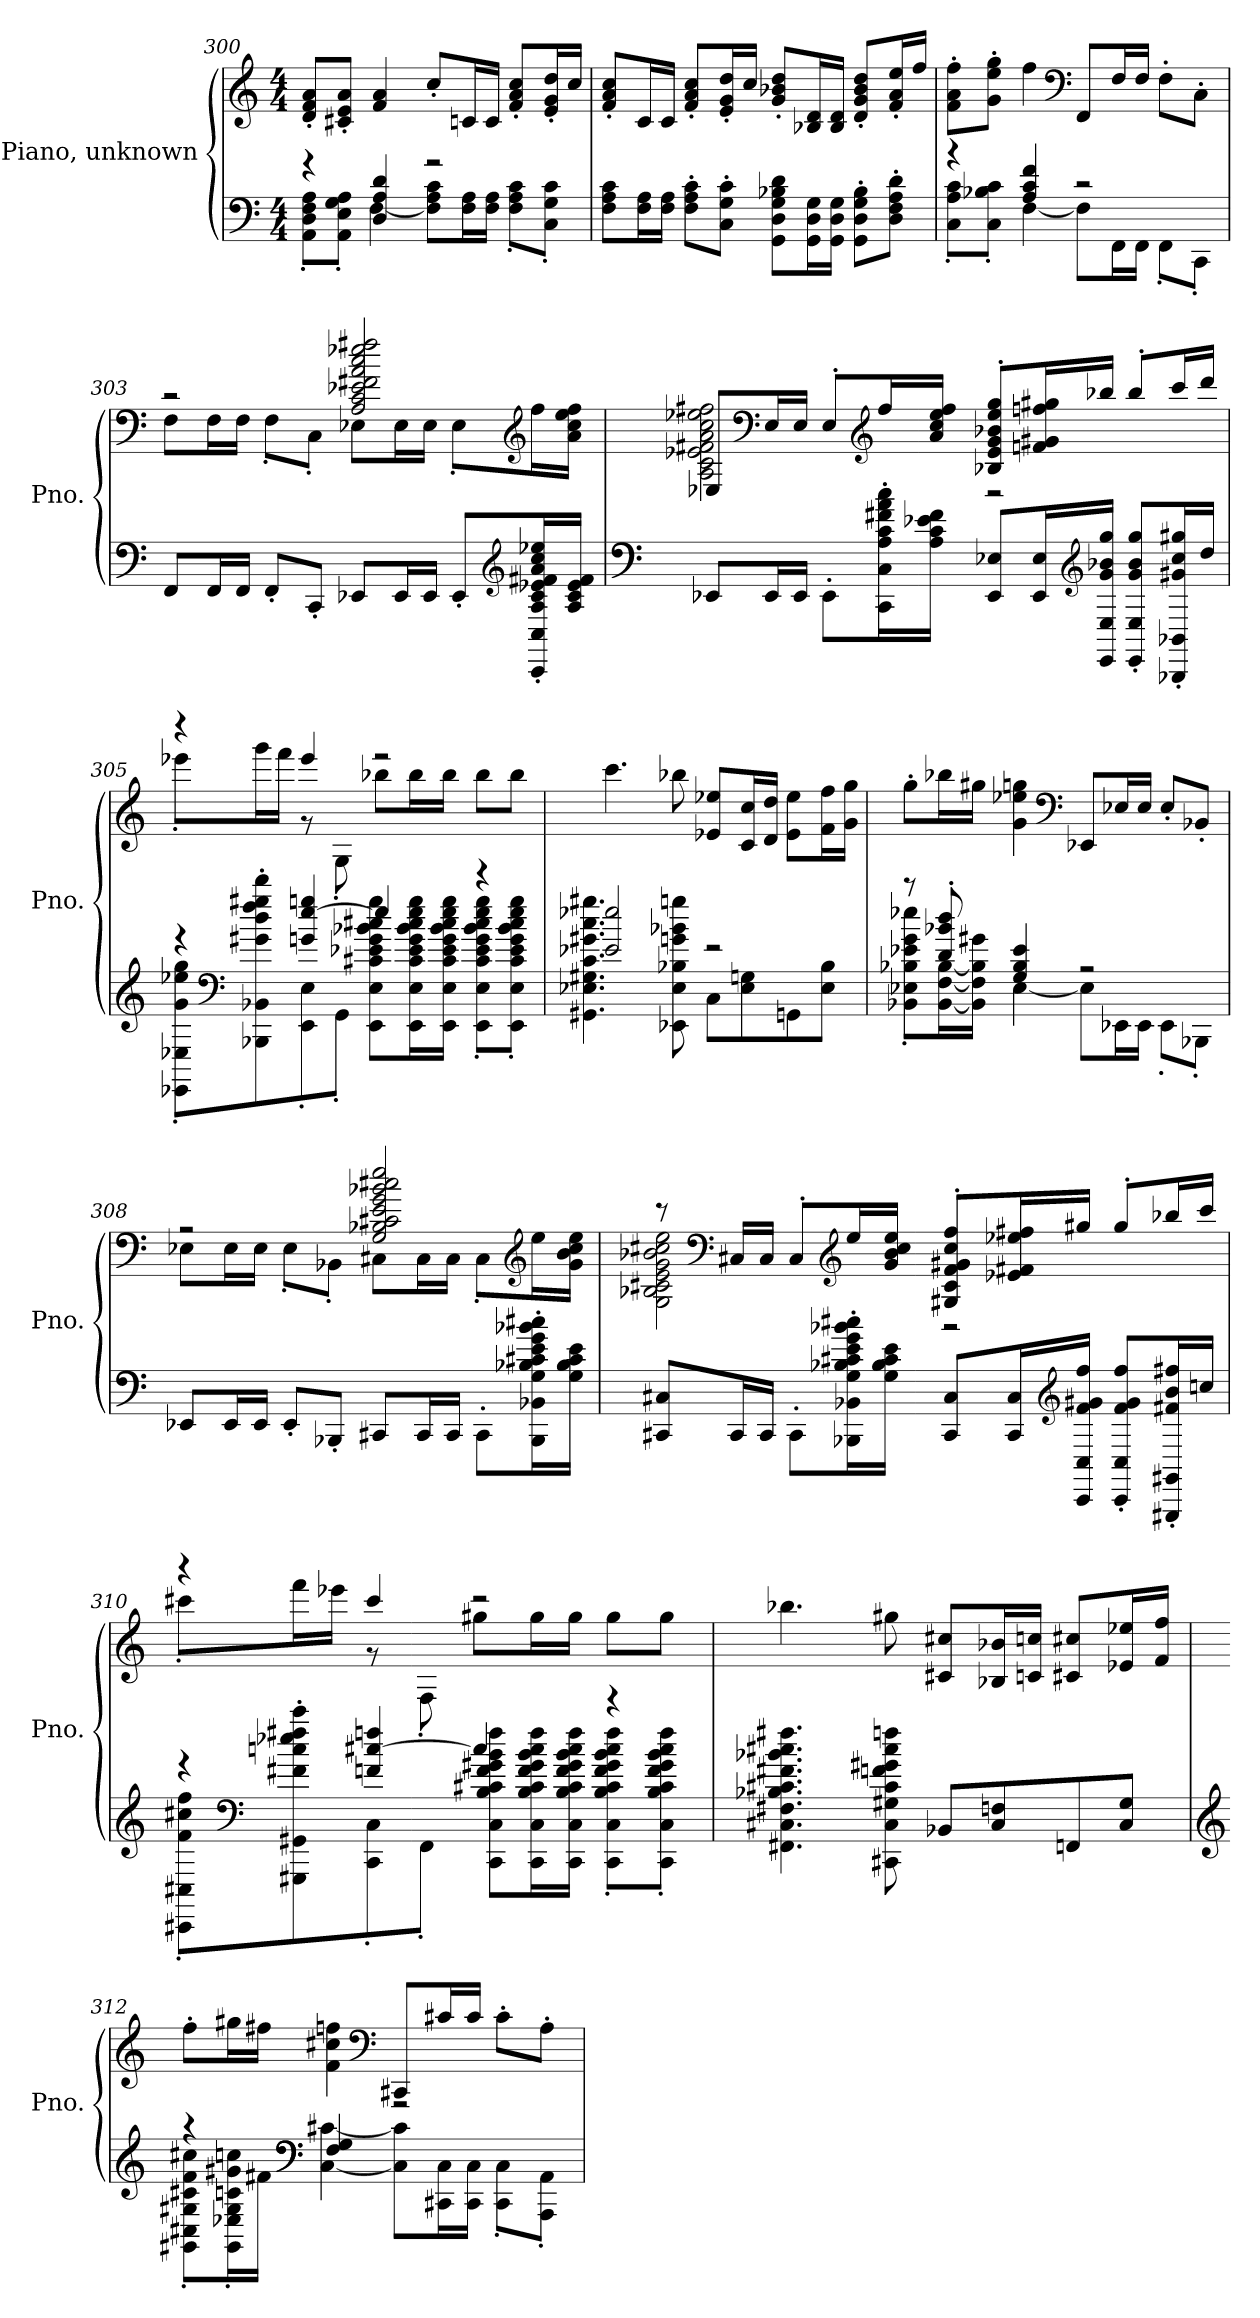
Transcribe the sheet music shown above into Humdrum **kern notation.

**kern	**kern
*part1	*part1
*staff2	*staff1
*I"Piano, unknown	*
*I'Pno.	*
!!LO:LB:g=z
*clefF4	*clefG2
*k[]	*k[]
*M4/4	*M4/4
=300	=300
*^	*
4r	8AA\' 8D\' 8F\' 8A\'L	8d/' 8f/' 8a/'L
.	8AA\' 8E\' 8G\' 8A\'J	8c#X/' 8e/' 8a/'J
4D/ 4A/ 4d/	[4F\	4f/ 4a/
2r	8F\] 8A\ 8c\L	8cc'/L
.	16F\ 16A\L	16cn/L
.	16F\ 16A\JJ	16c/JJ
.	8F\' 8A\' 8c\'L	8f/' 8a/' 8cc/'L
.	8C\' 8G\' 8c\'J	16e/' 16g/' 16dd/'L
.	.	16cc/JJ
*v	*v	*
=301	=301
8F\ 8A\ 8c\L	8f/' 8a/' 8cc/'L
16F\ 16A\L	16c/L
16F\ 16A\JJ	16c/JJ
8F\' 8A\' 8c\'L	8f/' 8a/' 8cc/'L
8C\' 8G\' 8c\'J	16e/' 16g/' 16dd/'L
.	16cc/JJ
8GG\ 8D\ 8G\ 8B-X\ 8d\L	8g/' 8b-X/' 8dd/'L
16GG\ 16D\ 16G\L	16B-X/ 16d/L
16GG\ 16D\ 16G\JJ	16B-/ 16d/JJ
8GG\' 8D\' 8G\' 8B-\'L	8d/' 8g/' 8b-/' 8dd/'L
8D\' 8F\' 8A\' 8d\'J	16f/' 16a/' 16ee/'L
.	16ff/JJ
=302	=302
*^	*
4r	8C\' 8A\' 8c\'L	8f\' 8a\' 8ff\'L
.	8C\' 8B-X\' 8c\'J	8g\' 8ee\' 8gg\'J
4A/ 4c/ 4f/	[4F\	4ff\
*	*	*clefF4
2r	8F\L]	8FF/L
.	16FF\L	16F/L
.	16FF\JJ	16F/JJ
.	8FF'\L	8F'\L
.	8CC'\J	8C'\J
*v	*v	*
!!LO:LB:g=z
=303	=303
*	*^
8FF/L	2r	8F\L
16FF/L	.	16F\L
16FF/JJ	.	16F\JJ
8FF'/L	.	8F'\L
8CC'/J	.	8C'\J
8EE-X/L	2A/ 2c/ 2e-X/ 2f#X/ 2a/ 2cc/ 2ee-X/ 2ff#X/	8E-X\L
16EE-/L	.	16E-\L
16EE-/JJ	.	16E-\JJ
8EE-'/L	.	8E-'\L
*clefG2	*clefG2	*
16CC/' 16C/' 16A/' 16c/' 16e-X/' 16f#X/' 16a/' 16cc/' 16ee-X/'L	.	16ff#\L
16A/ 16c/ 16e-/ 16f#/JJ	.	16a\ 16cc\ 16ee-\ 16ff#\JJ
!!LO:PB:g=z	!!
=304	=304	=304
*clefF4	*	*
8EE-X/L	8E-X/L	2A\ 2c\ 2e-X\ 2f#X\ 2a\ 2cc\ 2ee-X\ 2ff#X\
*	*clefF4	*
16EE-/L	16E-/L	.
16EE-/JJ	16E-/JJ	.
8EE-'\L	8E-'/L	.
*	*clefG2	*
16CC\' 16C\' 16A\' 16c\' 16f#X\' 16a\' 16cc\'L	16ff#/L	.
16A\ 16c\ 16e-X\ 16f#\JJ	16a/ 16cc/ 16ee-/ 16ff#/JJ	.
8EE-/ 8E-X/L	8B-X/' 8e-/' 8g/' 8b-X/' 8ee-/' 8gg/'L	2r
16EE-/ 16E-/L	16fn/ 16g#X/ 16ffn/ 16gg#X/L	.
*clefG2	*	*
16EE-/ 16E-/ 16g/ 16b-X/ 16gg/JJ	16bb-X/JJ	.
8EE-/' 8E-/' 8g/' 8b-/' 8gg/'L	8bb-'/L	.
16BBB-X/' 16BB-X/' 16g#X/' 16cc/' 16gg#X/'L	16ccc/L	.
16dd/JJ	16ddd/JJ	.
!!LO:LB:g=z	!!
=305	=305	=305
*^	*	*
4r	8EE-X\' 8E-X\' 8g\' 8ee-X\' 8gg\'L	4r	8eee-X'\L
*clefF4	*	*	*
.	8BBB-X\' 8BB-X\' 8g#X\' 8dd\' 8ff\' 8gg#X\' 8ddd\'	.	16ggg\L
.	.	.	16fff\JJ
4gn/ [4ee-/ 4ggn/	8EE-\' 8E-\'	4eee-/	8r
.	8GG'\J	.	8G'\
4ee-/]	8EE-\ 8E-\ 8c#X\ 8e-X\ 8g\ 8b-X\ 8cc#X\ 8gg\L	2r	8bb-X\L
.	16EE-\ 16E-\ 16c#\ 16e-\ 16g\ 16b-\ 16cc#\ 16ee-\ 16gg\L	.	16bb-\L
.	16EE-\ 16E-\ 16c#\ 16e-\ 16g\ 16b-\ 16cc#\ 16ee-\ 16gg\JJ	.	16bb-\JJ
4r	8EE-\' 8E-\' 8c#\' 8e-\' 8g\' 8b-\' 8cc#\' 8ee-\' 8gg\'L	.	8bb-\L
.	8EE-\' 8E-\' 8c#\' 8e-\' 8g\' 8b-\' 8cc#\' 8ee-\' 8gg\'J	.	8bb-\J
*	*	*v	*v
=306	=306	=306
2e-X/ 2ee-X/	4.GG#X\ 4.E-X\ 4.G#X\ 4.c\ 4.g#X\ 4.cc\ 4.gg#X\	4.ccc\
.	8EE-X\ 8E-\ 8B-X\ 8gn\ 8b-X\ 8ggn\	8bb-X\
2r	8C\L	8e-X/ 8ee-X/L
.	8E-\ 8Gn\	16c/ 16cc/L
.	.	16d/ 16dd/JJ
.	8GGn\	8e-\ 8ee-\L
.	8E-\ 8B-\J	16f\ 16ff\L
.	.	16g\ 16gg\JJ
!!LO:LB:g=z
=307	=307	=307
8r	8BB-X\' 8E-X\' 8B-X\' 8e-X\' 8g\' 8ee-X\'L	8gg'\L
8d/' 8b-X/' 8dd/'	[16BB-\ [16F\ [16B-\L	16bb-X\L
.	16BB-\] 16F\] 16B-\] 16g#X\JJ	16gg#X\JJ
4G/ 4B-/ 4e-/	[4E-\	4g\ 4ee-X\ 4ggn\
*	*	*clefF4
2r	8E-\L]	8EE-X/L
.	16EE-X\L	16E-X/L
.	16EE-\JJ	16E-/JJ
.	8EE-'\L	8E-'/L
.	8BBB-X'\J	8BB-X'/J
*v	*v	*
=308	=308
*	*^
8EE-X/L	2r	8E-X\L
16EE-/L	.	16E-\L
16EE-/JJ	.	16E-\JJ
8EE-'/L	.	8E-'\L
8BBB-X'/J	.	8BB-X'\J
8CC#X/L	2G/ 2B-X/ 2c#X/ 2e/ 2g/ 2b-X/ 2cc#X/ 2ee/	8C#X\L
16CC#/L	.	16C#\L
16CC#/JJ	.	16C#\JJ
8CC#'\L	.	8C#'\L
*	*clefG2	*
16BBB-\' 16BB-X\' 16G\' 16B-X\' 16c#X\' 16e\' 16g\' 16b-X\' 16cc#X\'L	.	16ee\L
16G\ 16B-\ 16c#\ 16e\JJ	.	16g\ 16b-\ 16cc#\ 16ee\JJ
!!LO:LB:g=z	!!
=309	=309	=309
8CC#X/ 8C#X/L	8r	2G\ 2B-X\ 2c#X\ 2e\ 2g\ 2b-X\ 2cc#X\ 2ee\
*	*clefF4	*
16CC#/L	16C#X/LL	.
16CC#/JJ	16C#/JJ	.
8CC#'\L	8C#'/L	.
*	*clefG2	*
16BBB-X\' 16BB-X\' 16G\' 16B-X\' 16c#X\' 16e\' 16g\' 16b-X\' 16cc#X\'L	16ee/L	.
16G\ 16B-\ 16c#\ 16e\JJ	16g/ 16b-/ 16cc#/ 16ee/JJ	.
8CC#/ 8C#/L	8G#X/' 8c#/' 8f/' 8g#X/' 8cc#/' 8ff/'L	2r
16CC#/ 16C#/L	16e-X/ 16f#X/ 16ee-X/ 16ff#X/L	.
*clefG2	*	*
16CC#/ 16C#/ 16f/ 16g#X/ 16ff/JJ	16gg#X/JJ	.
8CC#/' 8C#/' 8f/' 8g#/' 8ff/'L	8gg#'/L	.
16GGG#X/' 16GG#X/' 16f#X/' 16b-/' 16ff#X/'L	16bb-X/L	.
16ccn/JJ	16ccc/JJ	.
!!LO:LB:g=z	!!
=310	=310	=310
*^	*	*
4r	8CC#X\' 8C#X\' 8f\' 8cc#X\' 8ff\'L	4r	8ccc#X'\L
*clefF4	*	*	*
.	8GGG#X\' 8GG#X\' 8f#X\' 8ccn\' 8ee-X\' 8ff#X\' 8ccc\'	.	16fff\L
.	.	.	16eee-X\JJ
4fn/ [4cc#X/ 4ffn/	8CC#\' 8C#\'	4ccc#/	8r
.	8FF'\J	.	8F'\
4cc#/]	8CC#\ 8C#\ 8B\ 8c#X\ 8f\ 8g#X\ 8b\ 8ff\L	2r	8gg#X\L
.	16CC#\ 16C#\ 16B\ 16c#\ 16f\ 16g#\ 16b\ 16cc#\ 16ff\L	.	16gg#\L
.	16CC#\ 16C#\ 16B\ 16c#\ 16f\ 16g#\ 16b\ 16cc#\ 16ff\JJ	.	16gg#\JJ
4r	8CC#\' 8C#\' 8B\' 8c#\' 8f\' 8g#\' 8b\' 8cc#\' 8ff\'L	.	8gg#\L
.	8CC#\' 8C#\' 8B\' 8c#\' 8f\' 8g#\' 8b\' 8cc#\' 8ff\'J	.	8gg#\J
*v	*v	*	*
*	*v	*v
=311	=311
4.FF#X\ 4.C#X\ 4.F#X\ 4.B-X\ 4.c#X\ 4.f#X\ 4.b-X\ 4.cc#X\ 4.ff#X\	4.bb-X\
8CC#X\ 8C#\ 8G#X\ 8c#\ 8fn\ 8g#X\ 8cc#\ 8ffn\	8gg#X\
8BB-X/L	8c#X/ 8cc#X/L
8C#/ 8Fn/	16B-X/ 16b-X/L
.	16cn/ 16ccn/JJ
8FFn/	8c#X/ 8cc#X/L
8C#/ 8G#/J	16e-X/ 16ee-X/L
.	16f/ 16ff/JJ
!!LO:LB:g=z
=312	=312
*clefG2	*
*^	*
4r	8GG#X\' 8C#X\' 8G#X\' 8c#X\' 8f\' 8cc#X\'L	8ff'\L
.	16GG#\' 16E-X\' 16G#\' 16cn\' 16g#X\' 16ccn\'L	16gg#X\L
.	16f#X\JJ	16ff#X\JJ
*clefF4	*	*
4F/ 4G#/	[4C#\ [4c#X\	4f\ 4cc#X\ 4ffn\
*	*	*clefF4
2r	8C#\] 8c#\]L	8CC#X/L
.	16CC#X\ 16C#\L	16c#X/L
.	16CC#\ 16C#\JJ	16c#/JJ
.	8CC#\' 8C#\'L	8c#'\L
.	8AAA\' 8AA\'J	8A'\J
*v	*v	*
=	=
*-	*-
